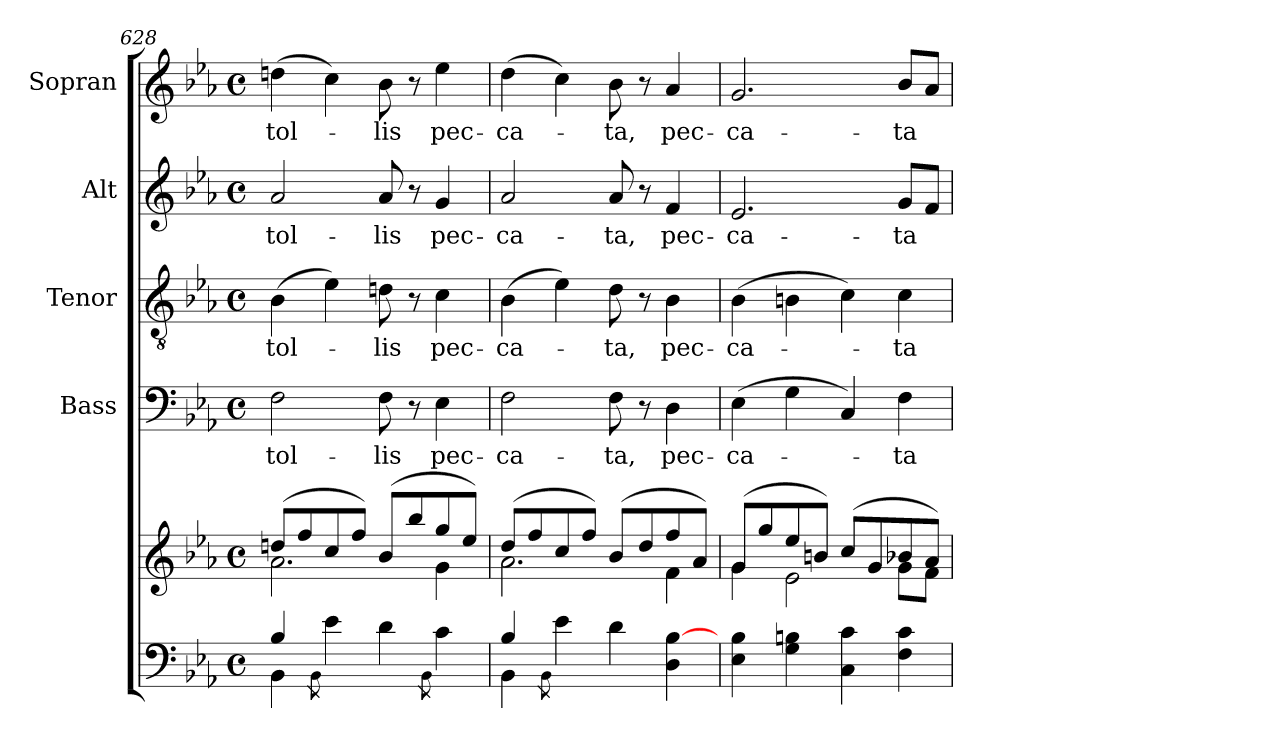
**kern	**kern	**kern	**text	**kern	**text	**kern	**text	**kern	**text
*part5	*part5	*part4	*part4	*part3	*part3	*part2	*part2	*part1	*part1
*staff6	*staff5	*staff4	*staff4	*staff3	*staff3	*staff2	*staff2	*staff1	*staff1
*	*	*I"Bass	*	*I"Tenor	*	*I"Alt	*	*I"Sopran	*
*	*	*I'B.	*	*I'T.	*	*I'A.	*	*I'S.	*
!!LO:LB:g=z
*clefF4	*clefG2	*clefF4	*	*clefGv2	*	*clefG2	*	*clefG2	*
*k[b-e-a-]	*k[b-e-a-]	*k[b-e-a-]	*	*k[b-e-a-]	*	*k[b-e-a-]	*	*k[b-e-a-]	*
*E-:	*E-:	*E-:	*	*E-:	*	*E-:	*	*E-:	*
*M4/4	*M4/4	*M4/4	*	*M4/4	*	*M4/4	*	*M4/4	*
*met(c)	*met(c)	*met(c)	*	*met(c)	*	*met(c)	*	*met(c)	*
=628	=628	=628	=628	=628	=628	=628	=628	=628	=628
*^	*^	*	*	*	*	*	*	*	*
!	!	!	!	!	!LO:LY:b	!	!LO:LY:b	!	!LO:LY:b	!	!LO:LY:b
4B-/	4BB-\	(>8ddn/L	2.a-\	2F\	tol-	(>4B-\	tol-	2a-/	tol-	(>4ddn\	tol-
.	.	8ff/	.	.	.	.	.	.	.	.	.
.	8qBB-\	.	.	.	.	.	.	.	.	.	.
2.ryy	4e-\	8cc/	.	.	.	4e-\)	.	.	.	4cc\)	.
.	.	8ff/J)	.	.	.	.	.	.	.	.	.
!	!	!	!	!	!LO:LY:b	!	!LO:LY:b	!	!LO:LY:b	!	!LO:LY:b
.	4d\	(>8b-/L	.	8F\	-lis	8dn\	-lis	8a-/	-lis	8b-\	-lis
.	.	8bb-/	.	8r	.	8r	.	8r	.	8r	.
.	8qBB-\	.	.	.	.	.	.	.	.	.	.
!	!	!	!	!	!LO:LY:b	!	!LO:LY:b	!	!LO:LY:b	!	!LO:LY:b
.	4c\	8gg/	4g\	4E-\	pec-	4c\	pec-	4g/	pec-	4ee-\	pec-
.	.	8ee-/J)	.	.	.	.	.	.	.	.	.
=629	=629	=629	=629	=629	=629	=629	=629	=629	=629	=629	=629
!	!	!	!	!	!LO:LY:b	!	!LO:LY:b	!	!LO:LY:b	!	!LO:LY:b
4B-/	4BB-\	(>8dd/L	2.a-\	2F\	-ca-	(>4B-\	-ca-	2a-/	-ca-	(>4dd\	-ca-
.	.	8ff/	.	.	.	.	.	.	.	.	.
.	8qBB-\	.	.	.	.	.	.	.	.	.	.
2.ryy	4e-\	8cc/	.	.	.	4e-\)	.	.	.	4cc\)	.
.	.	8ff/J)	.	.	.	.	.	.	.	.	.
!	!	!	!	!	!LO:LY:b	!	!LO:LY:b	!	!LO:LY:b	!	!LO:LY:b
.	4d\	(>8b-/L	.	8F\	-ta,	8d\	-ta,	8a-/	-ta,	8b-\	-ta,
.	.	8dd/	.	8r	.	8r	.	8r	.	8r	.
!	!	!	!	!	!LO:LY:b	!	!LO:LY:b	!	!LO:LY:b	!	!LO:LY:b
.	4D\ [>4B-\	8ff/	4f\	4D\	pec-	4B-\	pec-	4f/	pec-	4a-/	pec-
.	.	8a-/J)	.	.	.	.	.	.	.	.	.
*v	*v	*	*	*	*	*	*	*	*	*	*
=630	=630	=630	=630	=630	=630	=630	=630	=630	=630	=630
!	!	!	!	!LO:LY:b	!	!LO:LY:b	!	!LO:LY:b	!	!LO:LY:b
4E-\ 4B-\	(>8g/L	4g\	(>4E-\	-ca-	(>4B-\	-ca-	2.e-/	-ca-	2.g/	-ca-
.	8gg/	.	.	.	.	.	.	.	.	.
4G\ 4Bn\	8ee-/	2e-\	4G\	.	4Bn\	.	.	.	.	.
.	8bn/J)	.	.	.	.	.	.	.	.	.
4C\ 4c\	(>8cc/L	.	4C/)	.	4c\)	.	.	.	.	.
.	8g/	.	.	.	.	.	.	.	.	.
!	!	!	!	!LO:LY:b	!	!LO:LY:b	!	!LO:LY:b	!	!LO:LY:b
4F\ 4c\	8b-X/	8g\L	4F\	-ta	4c\	-ta	8g/L	-ta	8b-/L	-ta
.	8a-/J)	8f\J	.	.	.	.	8f/J	.	8a-/J	.
*	*v	*v	*	*	*	*	*	*	*	*
=	=	=	=	=	=	=	=	=	=
*-	*-	*-	*-	*-	*-	*-	*-	*-	*-
